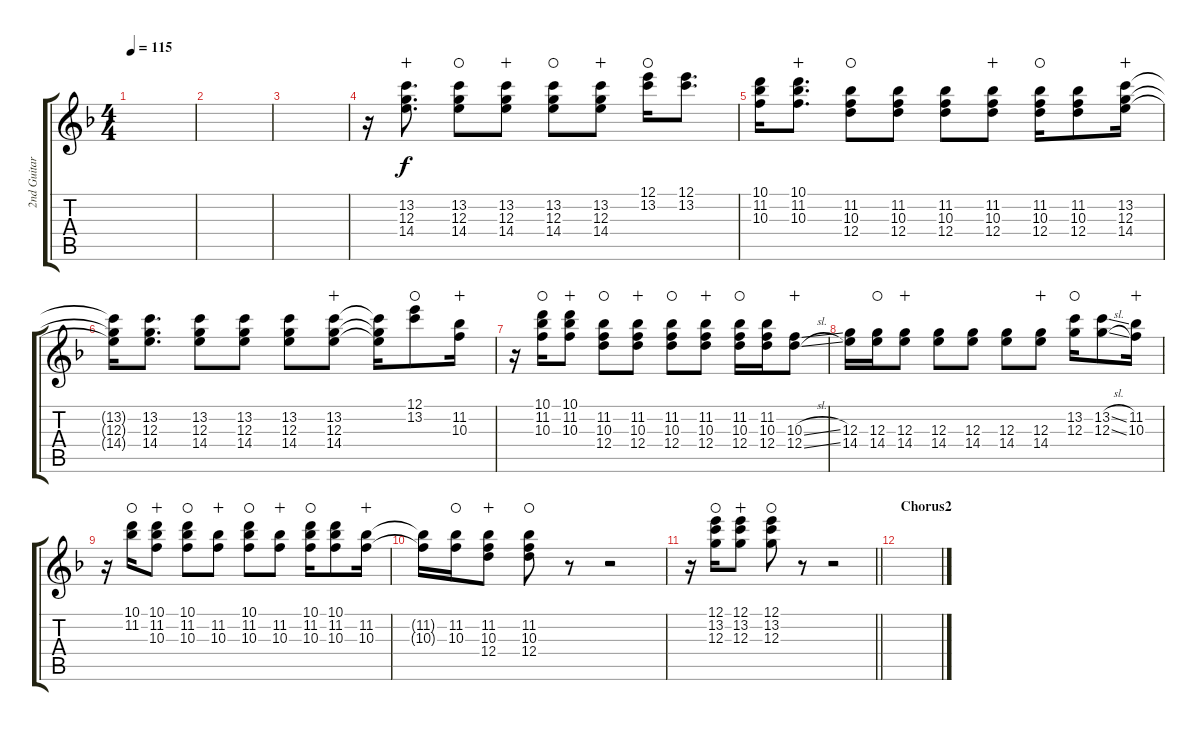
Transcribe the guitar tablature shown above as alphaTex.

\track ("2nd Guitar" "2nd Guitar") {instrument electricguitarjazz}
\staff {score tabs}
\tuning (E4 B3 G3 D3 A2 E2) {hide}
\ts (4 4)
\tempo 115
\clef g2
\ks f
|
|
|
r.16 (13.2 12.3 14.4).8{d wahc} (13.2 12.3 14.4).8{waho} (13.2 12.3 14.4).8{wahc} (13.2 12.3 14.4).8{waho} (13.2 12.3 14.4).8{wahc} (12.1 13.2).16{waho} (12.1 13.2).8{d} |
(10.1 11.2 10.3).16 (10.1 11.2 10.3).8{d wahc} (11.2 10.3 12.4).8{waho} (11.2 10.3 12.4).8 (11.2 10.3 12.4).8 (11.2 10.3 12.4).8{wahc} (11.2 10.3 12.4).16{waho} (11.2 10.3 12.4).8 (13.2 12.3 14.4).16{wahc} |
(13.2{t} 12.3{t} 14.4{t}).16 (13.2 12.3 14.4).8{d} (13.2 12.3 14.4).8 (13.2 12.3 14.4).8 (13.2 12.3 14.4).8 (13.2 12.3 14.4).8{wahc} (13.2{t} 12.3{t} 14.4{t}).16 (12.1 13.2).8{waho} (11.2 10.3).16{wahc} |
r.16 (10.1 11.2 10.3).16{waho} (10.1 11.2 10.3).8{wahc} (11.2 10.3 12.4).8{waho} (11.2 10.3 12.4).8{wahc} (11.2 10.3 12.4).8{waho} (11.2 10.3 12.4).8{wahc} (11.2 10.3 12.4).16{waho} (11.2 10.3 12.4).16 (10.3{sl} 12.4{sl}).8{wahc} |
(12.3 14.4).16 (12.3 14.4).16{waho} (12.3 14.4).8{wahc} (12.3 14.4).8 (12.3 14.4).8 (12.3 14.4).8 (12.3 14.4).8{wahc} (13.2 12.3).16{waho} (13.2{sl} 12.3{sl}).8 (11.2 10.3).16{wahc} |
r.16 (10.1 11.2).16{waho} (10.1 11.2 10.3).8{wahc} (10.1 11.2 10.3).8{waho} (11.2 10.3).8{wahc} (10.1 11.2 10.3).8{waho} (11.2 10.3).8{wahc} (10.1 11.2 10.3).16{waho} (10.1 11.2 10.3).8 (11.2 10.3).16{wahc} |
(11.2{t} 10.3{t}).16 (11.2 10.3).16{waho} (11.2 10.3 12.4).8{wahc} (11.2 10.3 12.4).8{waho} r.8 r.2 |
\barLineRight lightlight
r.16 (12.1 13.2 12.3).16{waho} (12.1 13.2 12.3).8{wahc} (12.1 13.2 12.3).8{waho} r.8 r.2 |
\section ("" "Chorus2")
